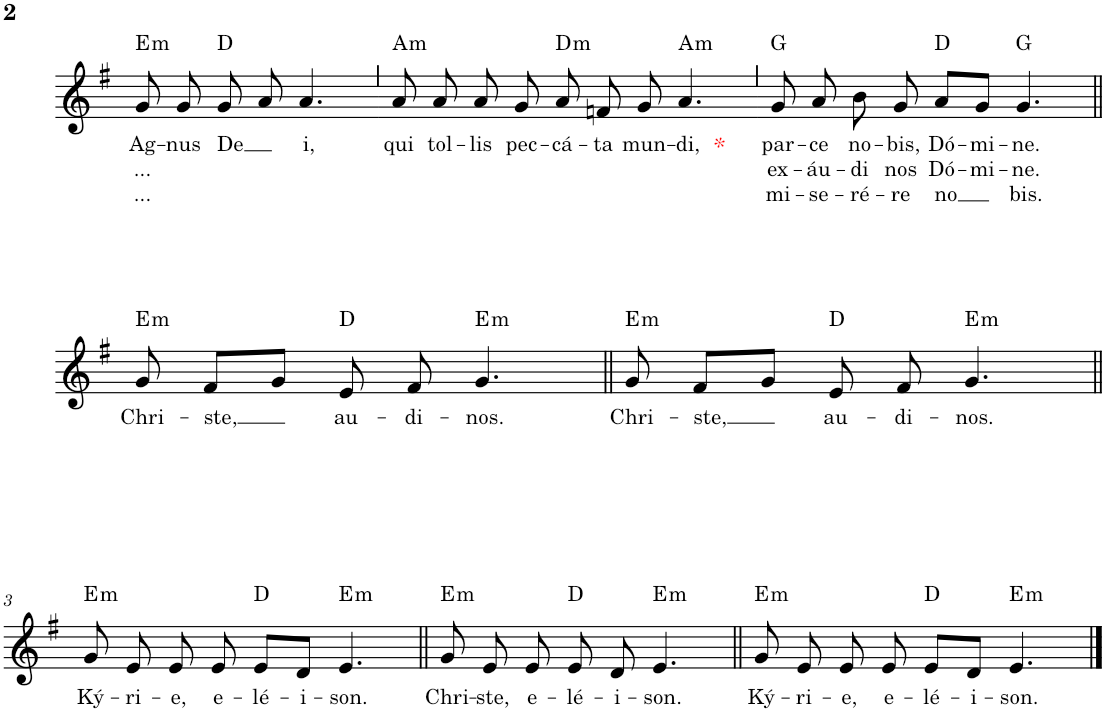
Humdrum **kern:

**kern	**text	**text	**text	**harte
*part1	*part1	*part1	*part1	*part1
*staff1	*staff1	*staff1	*staff1	*
*I"Soprano	*	*	*	*
*I'S.	*	*	*	*
!!LO:PB:g=z
*clefG2	*	*	*	*
*k[f#]	*	*	*	*
*M4/4	*	*	*	*
=1	=1	=1	=1	=1
!	!LO:LY:b	!LO:LY:b	!LO:LY:b	!LO:H:kt=m
8g/	Ag-	...	...	E:min
!	!LO:LY:b	!	!	!
8g/	-nus	.	.	.
!	!LO:LY:b	!	!	!
8g/	De	.	.	D:maj
8a/	.	.	.	.
!	!LO:LY:b	!	!	!
4.a/	i,	.	.	.
=2`	=2`	=2`	=2`	=2`
!	!LO:LY:b	!	!	!LO:H:kt=m
8a/	qui	.	.	A:min
!	!LO:LY:b	!	!	!
8a/	tol-	.	.	.
!	!LO:LY:b	!	!	!
8a/	-lis	.	.	.
!	!LO:LY:b	!	!	!
8g/	pec-	.	.	.
!	!LO:LY:b	!	!	!LO:H:kt=m
8a/	-cá-	.	.	D:min
!	!LO:LY:b	!	!	!
8fn/	-ta	.	.	.
!	!LO:LY:b	!	!	!
8g/	mun-	.	.	.
!LO:TX:b:i:color=#FF0000:t=*	!	!	!	!
!	!LO:LY:b	!	!	!LO:H:kt=m
[8a/	-di,	.	.	A:min
=3`	=3`	=3`	=3`	=3`
!	!LO:LY:b	!LO:LY:b	!LO:LY:b	!
8g/	par-	ex-	mi-	G:maj
4a/]	.	.	.	.
!	!LO:LY:b	!LO:LY:b	!LO:LY:b	!
8a/	-ce	-áu-	-se-	.
!	!LO:LY:b	!LO:LY:b	!LO:LY:b	!
8b\	no-	-di	-ré-	D:maj
!	!LO:LY:b	!LO:LY:b	!LO:LY:b	!
8g/	-bis,	nos	-re	.
!	!LO:LY:b	!LO:LY:b	!LO:LY:b	!
8a/L	Dó-	Dó-	no	G:maj
!	!LO:LY:b	!LO:LY:b	!	!
8g/J	-mi-	-mi-	.	.
!	!LO:LY:b	!LO:LY:b	!LO:LY:b	!
[4g/	-ne.	-ne.	bis.	.
!!LO:LB:g=z
=1||	=1||	=1||	=1||	=1||
!	!LO:LY:b	!	!	!LO:H:kt=m
8g/	Chri-	.	.	E:min
8g/]	.	.	.	.
!	!LO:LY:b	!	!	!
8f#/L	-ste,	.	.	.
8g/J	.	.	.	D:maj
!	!LO:LY:b	!	!	!
8e/	au-	.	.	.
!	!LO:LY:b	!	!	!LO:H:kt=m
8f#/	-di-	.	.	E:min
!	!LO:LY:b	!	!	!
4.g/	-nos.	.	.	.
=2||	=2||	=2||	=2||	=2||
!	!LO:LY:b	!	!	!LO:H:kt=m
8g/	Chri-	.	.	E:min
!	!LO:LY:b	!	!	!
8f#/L	-ste,	.	.	.
8g/J	.	.	.	.
!	!LO:LY:b	!	!	!
8e/	au-	.	.	D:maj
!	!LO:LY:b	!	!	!
8f#/	-di-	.	.	.
!	!LO:LY:b	!	!	!LO:H:kt=m
4.g/	-nos.	.	.	E:min
!!LO:LB:g=z
=3||	=3||	=3||	=3||	=3||
!	!LO:LY:b	!	!	!LO:H:kt=m
8g/	Ký-	.	.	E:min
!	!LO:LY:b	!	!	!
8e/	-ri-	.	.	.
!	!LO:LY:b	!	!	!
8e/	-e,	.	.	.
!	!LO:LY:b	!	!	!
8e/	e-	.	.	.
!	!LO:LY:b	!	!	!
8e/L	-lé-	.	.	D:maj
!	!LO:LY:b	!	!	!
8d/J	-i-	.	.	.
!	!LO:LY:b	!	!	!LO:H:kt=m
[4e/	-son.	.	.	E:min
=4||	=4||	=4||	=4||	=4||
!	!LO:LY:b	!	!	!LO:H:kt=m
8g/	Chri-	.	.	E:min
8e/]	.	.	.	.
!	!LO:LY:b	!	!	!
8e/	-ste,	.	.	.
!	!LO:LY:b	!	!	!
8e/	e-	.	.	D:maj
!	!LO:LY:b	!	!	!
8e/	-lé-	.	.	.
!	!LO:LY:b	!	!	!LO:H:kt=m
8d/	-i-	.	.	E:min
!	!LO:LY:b	!	!	!
4.e/	-son.	.	.	.
=5||	=5||	=5||	=5||	=5||
!	!LO:LY:b	!	!	!LO:H:kt=m
8g/	Ký-	.	.	E:min
!	!LO:LY:b	!	!	!
8e/	-ri-	.	.	.
!	!LO:LY:b	!	!	!
8e/	-e,	.	.	.
!	!LO:LY:b	!	!	!
8e/	e-	.	.	.
!	!LO:LY:b	!	!	!
8e/L	-lé-	.	.	D:maj
!	!LO:LY:b	!	!	!
8d/J	-i-	.	.	.
!	!LO:LY:b	!	!	!LO:H:kt=m
[4e/	-son.	.	.	E:min
==6	==6	==6	==6	==6
8e/]	.	.	.	.
=	=	=	=	=
*-	*-	*-	*-	*-
